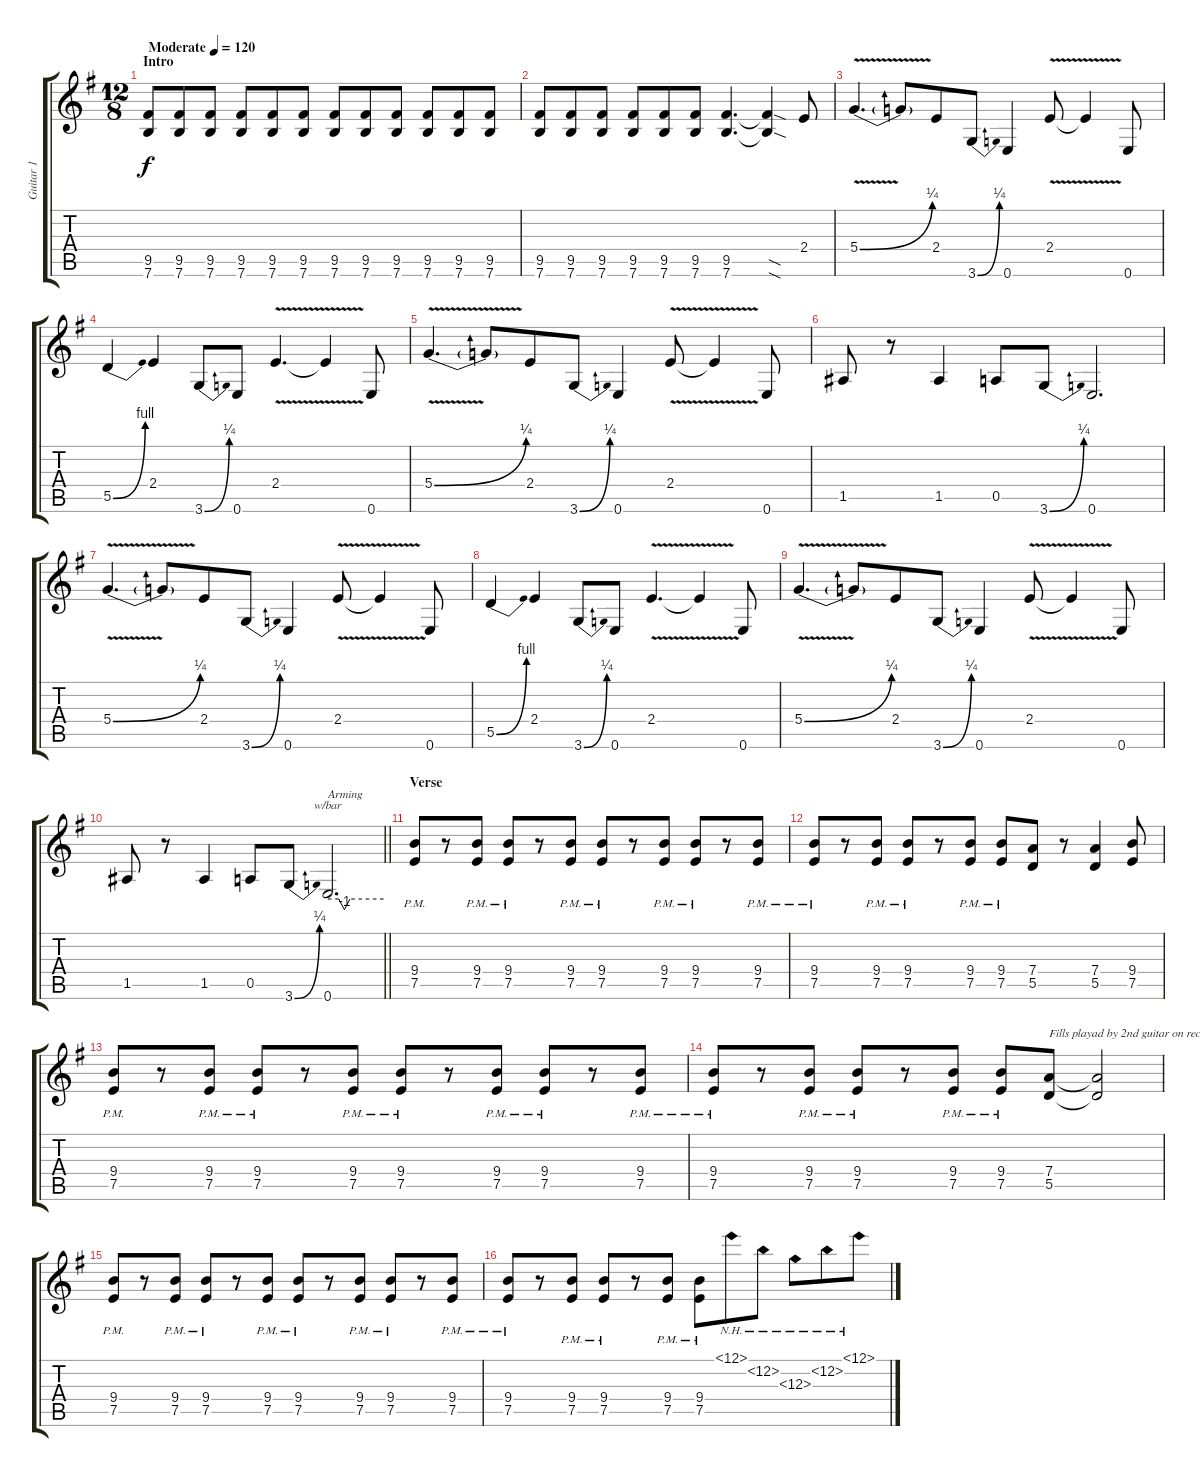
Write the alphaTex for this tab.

\track ("Guitar 1" "Guitar 1") {instrument overdrivenguitar}
\staff {score tabs}
\tuning (E4 B3 G3 D3 A2 E2) {hide}
\ts (12 8)
\section ("" "Intro")
\tempo (120 "Moderate")
\clef g2
\ks eminor
(9.5 7.6).8{dy f instrument overdrivenguitar} (9.5 7.6).8 (9.5 7.6).8 (9.5 7.6).8 (9.5 7.6).8 (9.5 7.6).8 (9.5 7.6).8 (9.5 7.6).8 (9.5 7.6).8 (9.5 7.6).8 (9.5 7.6).8 (9.5 7.6).8 |
(9.5 7.6).8 (9.5 7.6).8 (9.5 7.6).8 (9.5 7.6).8 (9.5 7.6).8 (9.5 7.6).8 (9.5 7.6).4{d} (9.5{sod t} 7.6{sod t}).4 2.4.8 |
5.4{be (bend 0 0 60 1) v}.4{d} 5.4{t}.8 2.4.8 3.6{be (bend 0 0 60 1)}.8 0.6.4 2.4{v}.8 2.4{t}.4 0.6.8 |
5.5{be (bend 0 0 60 4)}.4 2.4.4 3.6{be (bend 0 0 60 1)}.8 0.6.8 2.4{v}.4{d} 2.4{t}.4 0.6.8 |
5.4{be (bend 0 0 60 1) v}.4{d} 5.4{t}.8 2.4.8 3.6{be (bend 0 0 60 1)}.8 0.6.4 2.4{v}.8 2.4{t}.4 0.6.8 |
1.5.8 r.8 1.5.4 0.5.8 3.6{be (bend 0 0 60 1)}.8 0.6.2{d} |
5.4{be (bend 0 0 60 1) v}.4{d} 5.4{t}.8 2.4.8 3.6{be (bend 0 0 60 1)}.8 0.6.4 2.4{v}.8 2.4{t}.4 0.6.8 |
5.5{be (bend 0 0 60 4)}.4 2.4.4 3.6{be (bend 0 0 60 1)}.8 0.6.8 2.4{v}.4{d} 2.4{t}.4 0.6.8 |
5.4{be (bend 0 0 60 1) v}.4{d} 5.4{t}.8 2.4.8 3.6{be (bend 0 0 60 1)}.8 0.6.4 2.4{v}.8 2.4{t}.4 0.6.8 |
\barLineRight lightlight
1.5.8 r.8 1.5.4 0.5.8 3.6{be (bend 0 0 60 1)}.8 0.6.2{d tbe (custom default 0 0 12 0 18 -4 24 0 60 0) txt "Arming"} |
\section ("" "Verse")
(9.4{pm} 7.5{pm}).8 r.8 (9.4{pm} 7.5{pm}).8 (9.4{pm} 7.5{pm}).8 r.8 (9.4{pm} 7.5{pm}).8 (9.4{pm} 7.5{pm}).8 r.8 (9.4{pm} 7.5{pm}).8 (9.4{pm} 7.5{pm}).8 r.8 (9.4{pm} 7.5{pm}).8 |
(9.4{pm} 7.5{pm}).8 r.8 (9.4{pm} 7.5{pm}).8 (9.4{pm} 7.5{pm}).8 r.8 (9.4{pm} 7.5{pm}).8 (9.4{pm} 7.5{pm}).8 (7.4 5.5).8 r.8 (7.4 5.5).4 (9.4 7.5).8 |
(9.4{pm} 7.5{pm}).8 r.8 (9.4{pm} 7.5{pm}).8 (9.4{pm} 7.5{pm}).8 r.8 (9.4{pm} 7.5{pm}).8 (9.4{pm} 7.5{pm}).8 r.8 (9.4{pm} 7.5{pm}).8 (9.4{pm} 7.5{pm}).8 r.8 (9.4{pm} 7.5{pm}).8 |
(9.4{pm} 7.5{pm}).8 r.8 (9.4{pm} 7.5{pm}).8 (9.4{pm} 7.5{pm}).8 r.8 (9.4{pm} 7.5{pm}).8 (9.4{pm} 7.5{pm}).8 (7.4 5.5).8{txt "Fills playad by 2nd guitar on record..."} (7.4{t} 5.5{t}).2 |
(9.4{pm} 7.5{pm}).8 r.8 (9.4{pm} 7.5{pm}).8 (9.4{pm} 7.5{pm}).8 r.8 (9.4{pm} 7.5{pm}).8 (9.4{pm} 7.5{pm}).8 r.8 (9.4{pm} 7.5{pm}).8 (9.4{pm} 7.5{pm}).8 r.8 (9.4{pm} 7.5{pm}).8 |
(9.4{pm} 7.5{pm}).8 r.8 (9.4{pm} 7.5{pm}).8 (9.4{pm} 7.5{pm}).8 r.8 (9.4{pm} 7.5{pm}).8 (9.4{pm} 7.5{pm}).8 12.1{nh}.8 12.2{nh}.8 12.3{nh}.8 12.2{nh}.8 12.1{nh}.8
